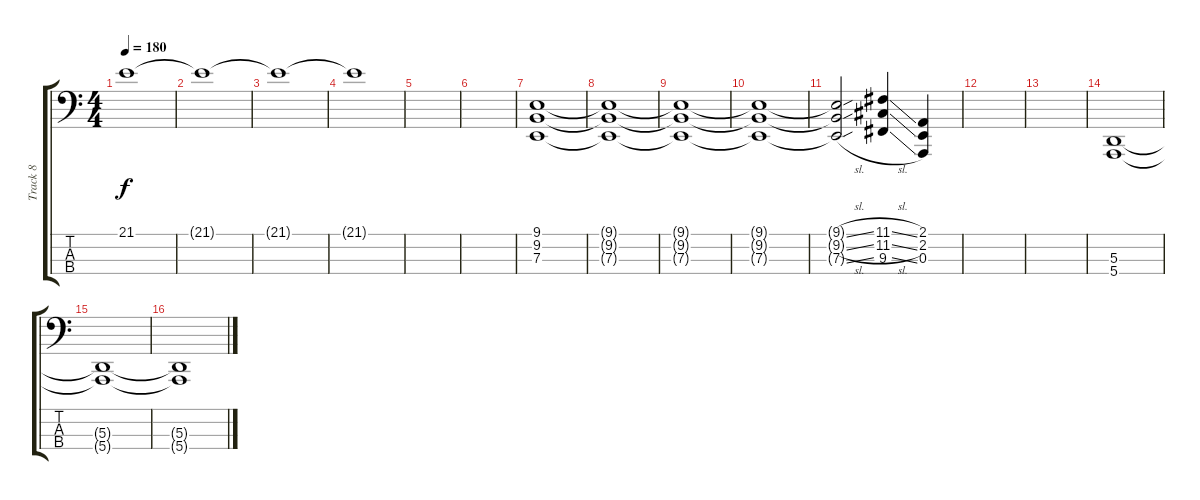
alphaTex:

\track ("Track 8" "Track 8") {instrument synthbrass1}
\staff {score tabs}
\tuning (G2 D2 A1 E1) {hide}
\ts (4 4)
\tempo 180
\clef f4
\ks c
21.1{t}.1{dy f} |
21.1{t}.1 |
21.1{t}.1 |
21.1{t}.1 |
|
|
(9.1 9.2 7.3).1{volume 16 balance 8 instrument applause} |
(9.1{t} 9.2{t} 7.3{t}).1 |
(9.1{t} 9.2{t} 7.3{t}).1 |
(9.1{t} 9.2{t} 7.3{t}).1 |
(9.1{sl t} 9.2{sl t} 7.3{sl t}).2 (11.1{sl} 11.2{sl} 9.3{sl}).4 (2.1 2.2 0.3).4 |
|
|
(5.3 5.4).1{volume 16} |
(5.3{t} 5.4{t}).1 |
(5.3{t} 5.4{t}).1
